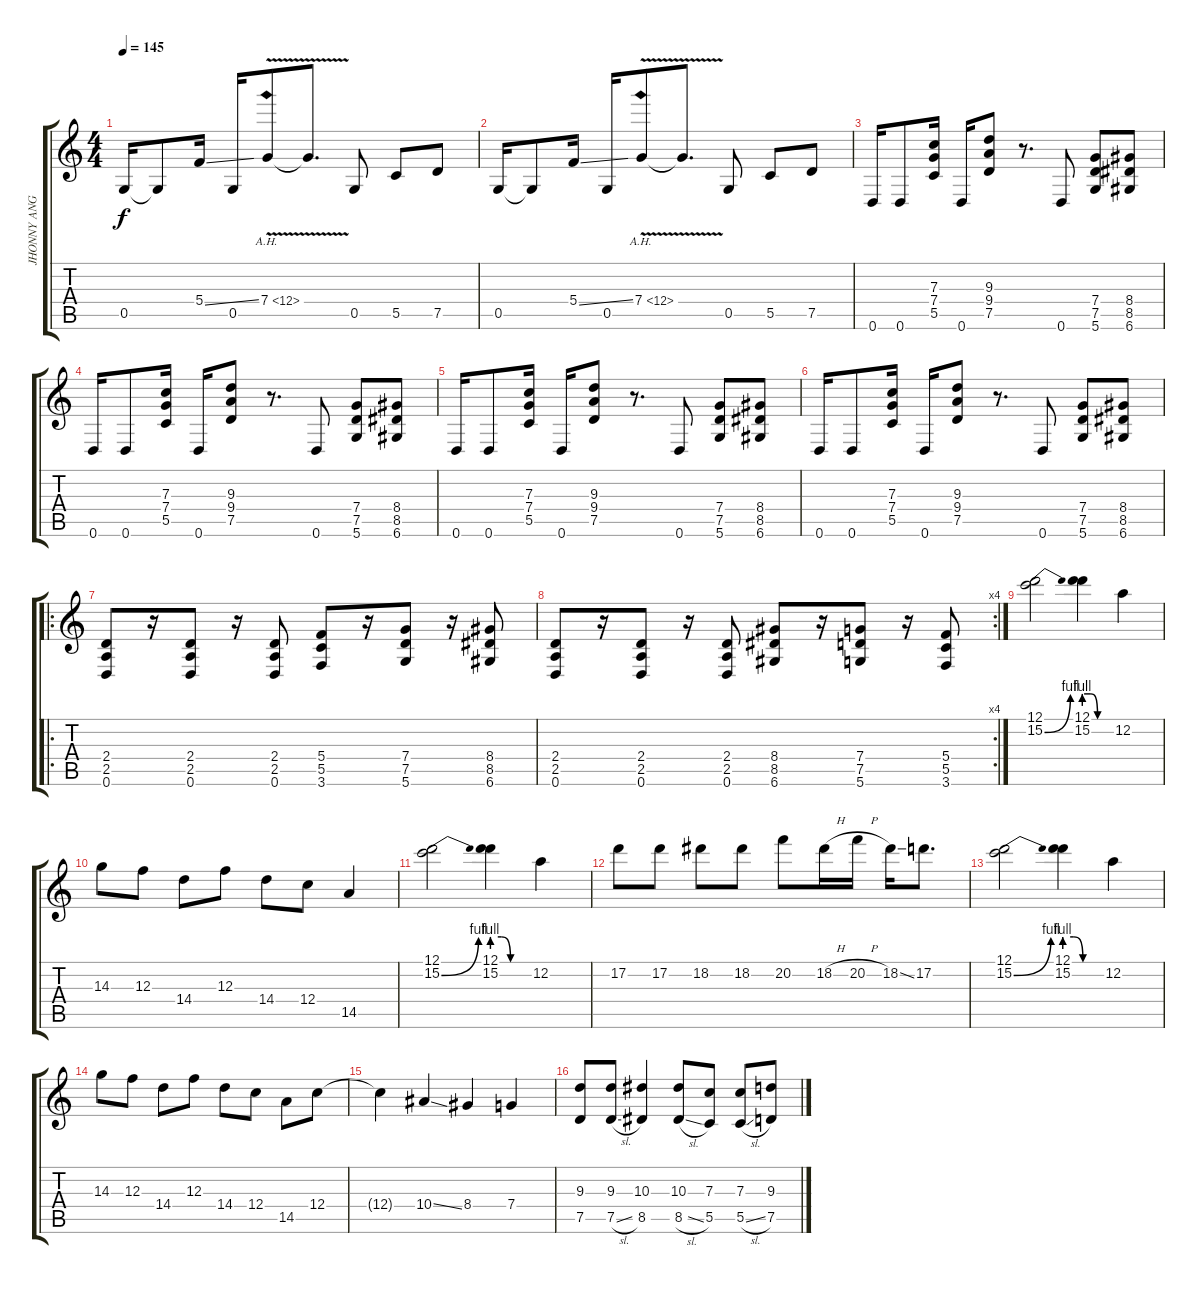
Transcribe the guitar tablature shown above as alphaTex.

\track ("JHONNY ANGER" "JHONNY ANG") {instrument distortionguitar}
\staff {score tabs}
\tuning (D4 A3 F3 C3 G2 D2) {hide}
\ts (4 4)
\tempo 145
\clef g2
\ks c
0.5.16{dy f} 0.5{t}.8 5.4{ss}.16 0.5.16 7.4{ah 5 v}.8 7.4{t}.8{d} 0.5.8 5.5.8 7.5.8 |
0.5.16 0.5{t}.8 5.4{ss}.16 0.5.16 7.4{ah 5 v}.8 7.4{t}.8{d} 0.5.8 5.5.8 7.5.8 |
0.6.16 0.6.8 (7.3 7.4 5.5).16 0.6.16 (9.3 9.4 7.5).8 r.8{d} 0.6.8 (7.4 7.5 5.6).8 (8.4 8.5 6.6).8 |
0.6.16 0.6.8 (7.3 7.4 5.5).16 0.6.16 (9.3 9.4 7.5).8 r.8{d} 0.6.8 (7.4 7.5 5.6).8 (8.4 8.5 6.6).8 |
0.6.16 0.6.8 (7.3 7.4 5.5).16 0.6.16 (9.3 9.4 7.5).8 r.8{d} 0.6.8 (7.4 7.5 5.6).8 (8.4 8.5 6.6).8 |
0.6.16 0.6.8 (7.3 7.4 5.5).16 0.6.16 (9.3 9.4 7.5).8 r.8{d} 0.6.8 (7.4 7.5 5.6).8 (8.4 8.5 6.6).8 |
\ro
(2.4 2.5 0.6).8 r.16 (2.4 2.5 0.6).8 r.16 (2.4 2.5 0.6).8 (5.4 5.5 3.6).8 r.16 (7.4 7.5 5.6).8 r.16 (8.4 8.5 6.6).8 |
\rc 4
(2.4 2.5 0.6).8 r.16 (2.4 2.5 0.6).8 r.16 (2.4 2.5 0.6).8 (8.4 8.5 6.6).8 r.16 (7.4 7.5 5.6).8 r.16 (5.4 5.5 3.6).8 |
(12.1 15.2{be (bend 0 0 60 4)}).2 (12.1 15.2{be (custom 0 4 15 4 30 0 60 0)}).4 12.2.4 |
14.3.8 12.3.8 14.4.8 12.3.8 14.4.8 12.4.8 14.5.4 |
(12.1 15.2{be (bend 0 0 60 4)}).2 (12.1 15.2{be (custom 0 4 15 4 30 0 60 0)}).4 12.2.4 |
17.2.8 17.2.8 18.2.8 18.2.8 20.2.8 18.2{h}.16 20.2{h}.16 18.2{ss}.16 17.2.8{d} |
(12.1 15.2{be (bend 0 0 60 4)}).2 (12.1 15.2{be (custom 0 4 15 4 30 0 60 0)}).4 12.2.4 |
14.3.8 12.3.8 14.4.8 12.3.8 14.4.8 12.4.8 14.5.8 12.4.8 |
12.4{t}.4 10.4{ss}.4 8.4.4 7.4.4 |
(9.3 7.5).8 (9.3 7.5{sl}).8 (10.3 8.5).4 (10.3 8.5{sl}).8 (7.3 5.5).8 (7.3 5.5{sl}).8 (9.3 7.5).8
